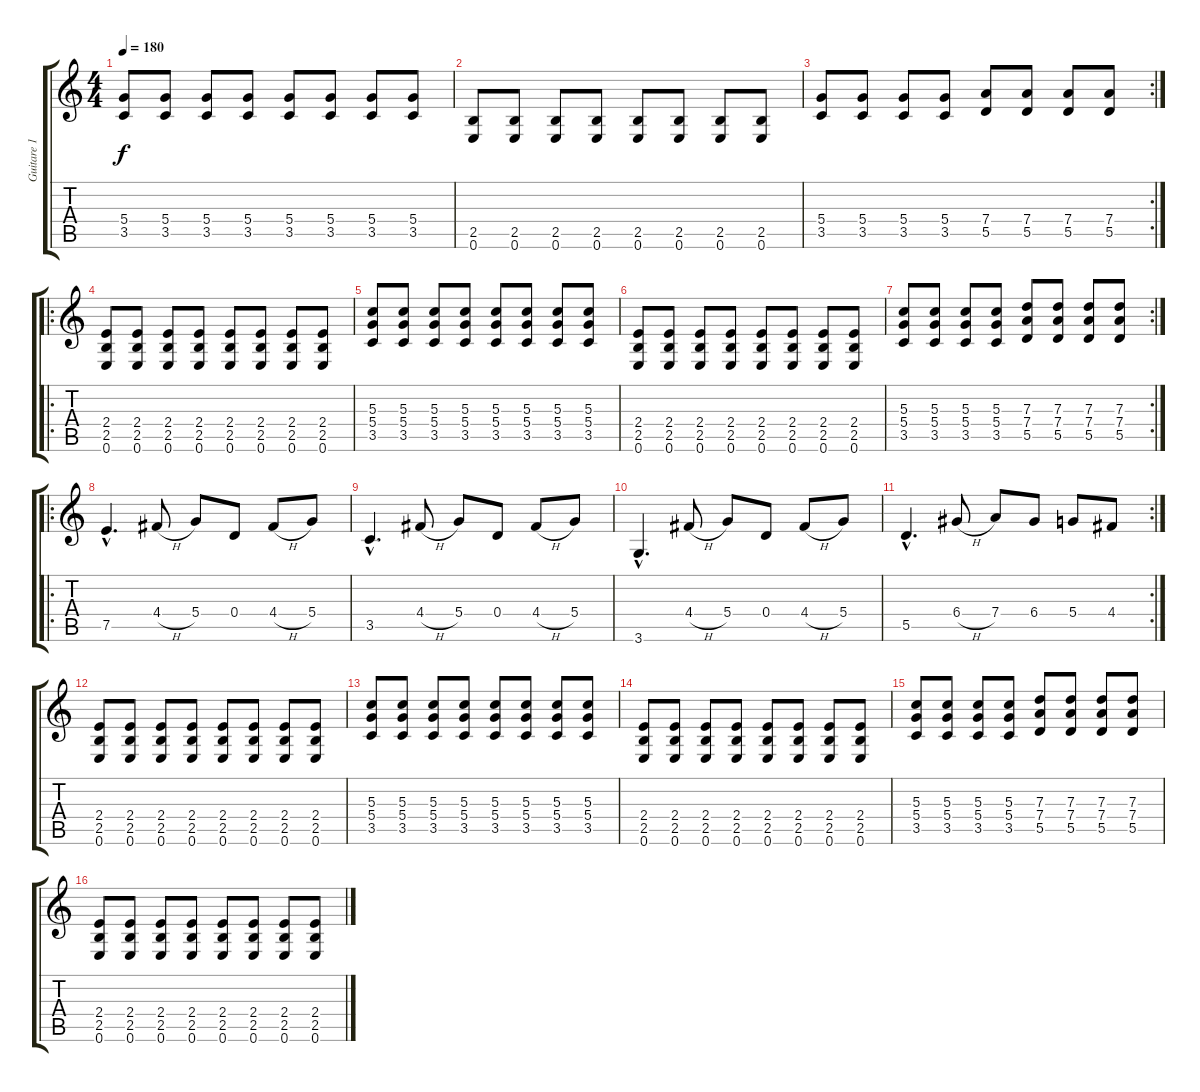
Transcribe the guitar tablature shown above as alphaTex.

\track ("Guitare 1" "Guitare 1") {instrument distortionguitar}
\staff {score tabs}
\tuning (E4 B3 G3 D3 A2 E2) {hide}
\ts (4 4)
\tempo 180
\clef g2
\ks c
(5.4 3.5).8{dy f} (5.4 3.5).8 (5.4 3.5).8 (5.4 3.5).8 (5.4 3.5).8 (5.4 3.5).8 (5.4 3.5).8 (5.4 3.5).8 |
(2.5 0.6).8 (2.5 0.6).8 (2.5 0.6).8 (2.5 0.6).8 (2.5 0.6).8 (2.5 0.6).8 (2.5 0.6).8 (2.5 0.6).8 |
\rc 2
(5.4 3.5).8 (5.4 3.5).8 (5.4 3.5).8 (5.4 3.5).8 (7.4 5.5).8 (7.4 5.5).8 (7.4 5.5).8 (7.4 5.5).8 |
\ro
(2.4 2.5 0.6).8{instrument distortionguitar} (2.4 2.5 0.6).8 (2.4 2.5 0.6).8 (2.4 2.5 0.6).8 (2.4 2.5 0.6).8 (2.4 2.5 0.6).8 (2.4 2.5 0.6).8 (2.4 2.5 0.6).8 |
(5.3 5.4 3.5).8 (5.3 5.4 3.5).8 (5.3 5.4 3.5).8 (5.3 5.4 3.5).8 (5.3 5.4 3.5).8 (5.3 5.4 3.5).8 (5.3 5.4 3.5).8 (5.3 5.4 3.5).8 |
(2.4 2.5 0.6).8 (2.4 2.5 0.6).8 (2.4 2.5 0.6).8 (2.4 2.5 0.6).8 (2.4 2.5 0.6).8 (2.4 2.5 0.6).8 (2.4 2.5 0.6).8 (2.4 2.5 0.6).8 |
\rc 2
(5.3 5.4 3.5).8 (5.3 5.4 3.5).8 (5.3 5.4 3.5).8 (5.3 5.4 3.5).8 (7.3 7.4 5.5).8 (7.3 7.4 5.5).8 (7.3 7.4 5.5).8 (7.3 7.4 5.5).8 |
\ro
7.5{hac}.4{d} 4.4{h}.8 5.4.8 0.4.8 4.4{h}.8 5.4.8 |
3.5{hac}.4{d} 4.4{h}.8 5.4.8 0.4.8 4.4{h}.8 5.4.8 |
3.6{hac}.4{d} 4.4{h}.8 5.4.8 0.4.8 4.4{h}.8 5.4.8 |
\rc 2
5.5{hac}.4{d} 6.4{h}.8 7.4.8 6.4.8 5.4.8 4.4.8 |
(2.4 2.5 0.6).8 (2.4 2.5 0.6).8 (2.4 2.5 0.6).8 (2.4 2.5 0.6).8 (2.4 2.5 0.6).8 (2.4 2.5 0.6).8 (2.4 2.5 0.6).8 (2.4 2.5 0.6).8 |
(5.3 5.4 3.5).8 (5.3 5.4 3.5).8 (5.3 5.4 3.5).8 (5.3 5.4 3.5).8 (5.3 5.4 3.5).8 (5.3 5.4 3.5).8 (5.3 5.4 3.5).8 (5.3 5.4 3.5).8 |
(2.4 2.5 0.6).8 (2.4 2.5 0.6).8 (2.4 2.5 0.6).8 (2.4 2.5 0.6).8 (2.4 2.5 0.6).8 (2.4 2.5 0.6).8 (2.4 2.5 0.6).8 (2.4 2.5 0.6).8 |
(5.3 5.4 3.5).8 (5.3 5.4 3.5).8 (5.3 5.4 3.5).8 (5.3 5.4 3.5).8 (7.3 7.4 5.5).8 (7.3 7.4 5.5).8 (7.3 7.4 5.5).8 (7.3 7.4 5.5).8 |
(2.4 2.5 0.6).8 (2.4 2.5 0.6).8 (2.4 2.5 0.6).8 (2.4 2.5 0.6).8 (2.4 2.5 0.6).8 (2.4 2.5 0.6).8 (2.4 2.5 0.6).8 (2.4 2.5 0.6).8
